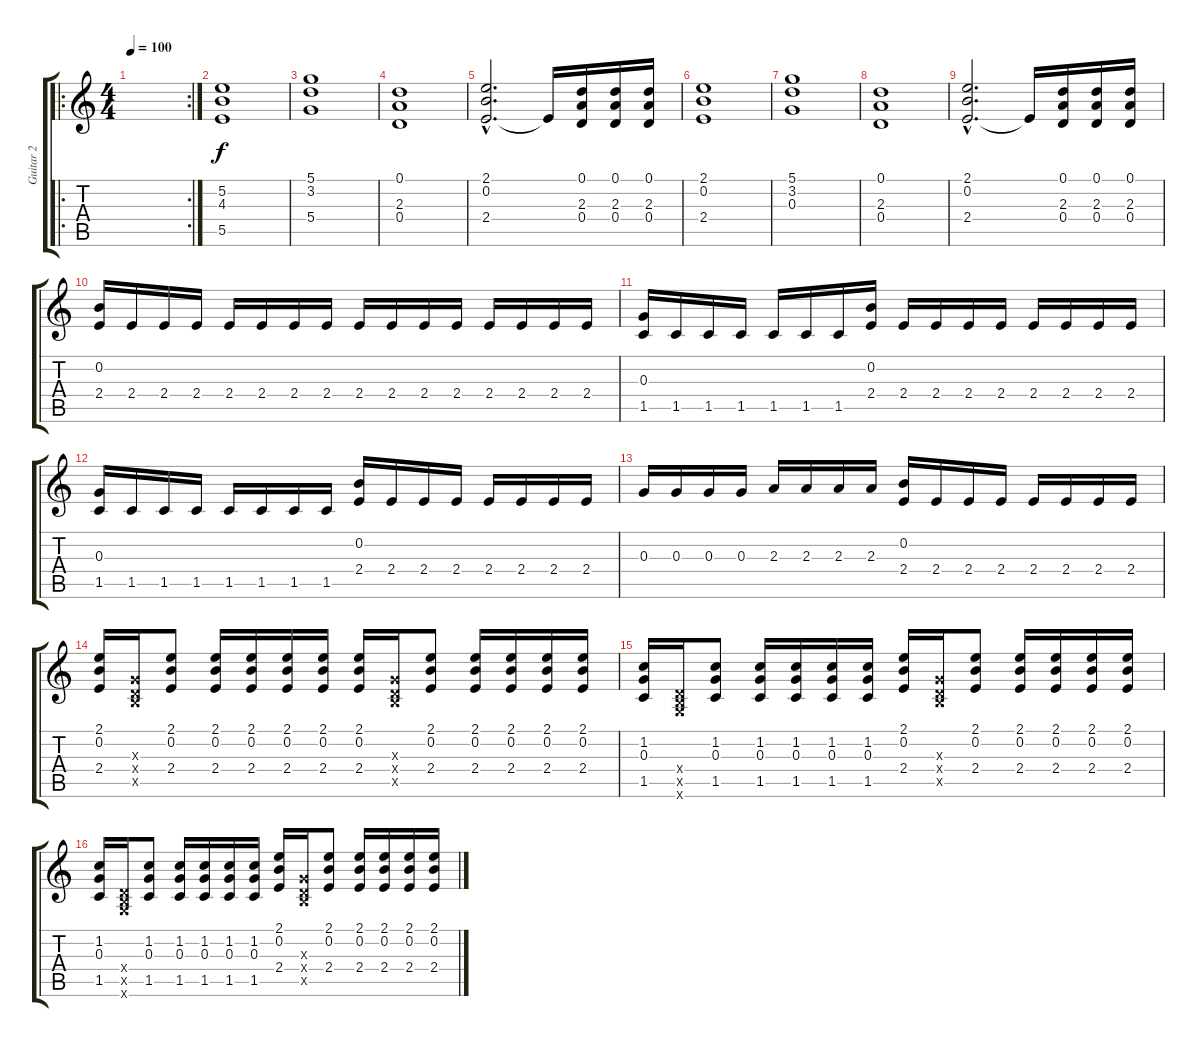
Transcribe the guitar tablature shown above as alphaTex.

\track ("Guitar 2" "Guitar 2") {instrument distortionguitar}
\staff {score tabs}
\tuning (D4 B3 G3 D3 B2 G2) {hide}
\ro
\rc 2
\ts (4 4)
\tempo 100
\clef g2
\ks c
|
(5.2 4.3 5.5).1 |
(5.1 3.2 5.4).1 |
(0.1 2.3 0.4).1 |
(2.1{hac} 0.2{hac} 2.4{hac}).2{d} 2.4{t}.16 (0.1 2.3 0.4).16 (0.1 2.3 0.4).16 (0.1 2.3 0.4).16 |
(2.1 0.2 2.4).1 |
(5.1 3.2 0.3).1 |
(0.1 2.3 0.4).1 |
(2.1{hac} 0.2{hac} 2.4{hac}).2{d} 2.4{t}.16 (0.1 2.3 0.4).16 (0.1 2.3 0.4).16 (0.1 2.3 0.4).16 |
(0.2 2.4).16 2.4.16 2.4.16 2.4.16 2.4.16 2.4.16 2.4.16 2.4.16 2.4.16 2.4.16 2.4.16 2.4.16 2.4.16 2.4.16 2.4.16 2.4.16 |
(0.3 1.5).16 1.5.16 1.5.16 1.5.16 1.5.16 1.5.16 1.5.16 (0.2 2.4).16 2.4.16 2.4.16 2.4.16 2.4.16 2.4.16 2.4.16 2.4.16 2.4.16 |
(0.3 1.5).16 1.5.16 1.5.16 1.5.16 1.5.16 1.5.16 1.5.16 1.5.16 (0.2 2.4).16 2.4.16 2.4.16 2.4.16 2.4.16 2.4.16 2.4.16 2.4.16 |
0.3.16 0.3.16 0.3.16 0.3.16 2.3.16 2.3.16 2.3.16 2.3.16 (0.2 2.4).16 2.4.16 2.4.16 2.4.16 2.4.16 2.4.16 2.4.16 2.4.16 |
(2.1 0.2 2.4).16 (0.3{x} 0.4{x} 0.5{x}).16 (2.1 0.2 2.4).8 (2.1 0.2 2.4).16 (2.1 0.2 2.4).16 (2.1 0.2 2.4).16 (2.1 0.2 2.4).16 (2.1 0.2 2.4).16 (0.3{x} 0.4{x} 0.5{x}).16 (2.1 0.2 2.4).8 (2.1 0.2 2.4).16 (2.1 0.2 2.4).16 (2.1 0.2 2.4).16 (2.1 0.2 2.4).16 |
(1.2 0.3 1.5).16 (0.4{x} 0.5{x} 0.6{x}).16 (1.2 0.3 1.5).8 (1.2 0.3 1.5).16 (1.2 0.3 1.5).16 (1.2 0.3 1.5).16 (1.2 0.3 1.5).16 (2.1 0.2 2.4).16 (0.3{x} 0.4{x} 0.5{x}).16 (2.1 0.2 2.4).8 (2.1 0.2 2.4).16 (2.1 0.2 2.4).16 (2.1 0.2 2.4).16 (2.1 0.2 2.4).16 |
(1.2 0.3 1.5).16 (0.4{x} 0.5{x} 0.6{x}).16 (1.2 0.3 1.5).8 (1.2 0.3 1.5).16 (1.2 0.3 1.5).16 (1.2 0.3 1.5).16 (1.2 0.3 1.5).16 (2.1 0.2 2.4).16 (0.3{x} 0.4{x} 0.5{x}).16 (2.1 0.2 2.4).8 (2.1 0.2 2.4).16 (2.1 0.2 2.4).16 (2.1 0.2 2.4).16 (2.1 0.2 2.4).16
